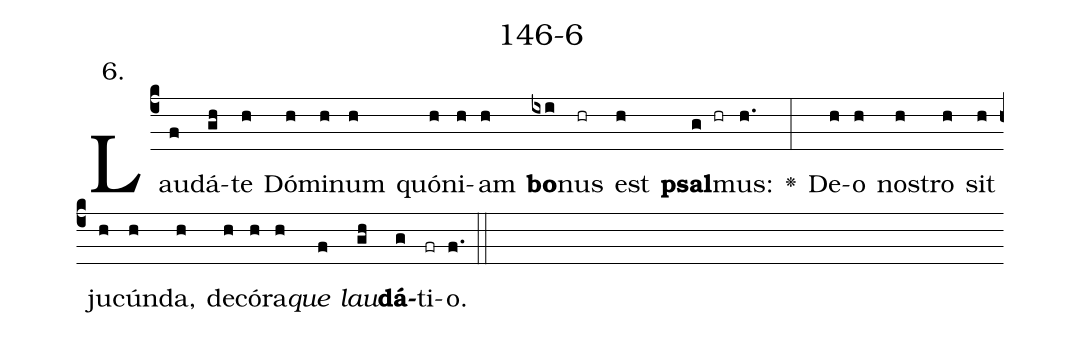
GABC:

name: 146-6;
annotation: 6.;
%%
(c4)Lau(f)dá(gh)te(h) Dó(h)mi(h)num(h) quón(h)i(h)am(h) <b>bo</b>(ixi)nus(hr) est(h) <b>psal</b>(g hr)mus:(h.) <v>\greheightstar</v>(:) De(h)o(h) nos(h)tro(h) sit(h) ju(h)cún(h)da,(h) de(h)có(h)ra(h)<i>que</i>(f) <i>lau</i>(gh)<b>dá</b>(g)ti(fr)o.(f.) (::)


%E(h) u(h) o(f) u(gh) a(g) e.(f.) (::)
